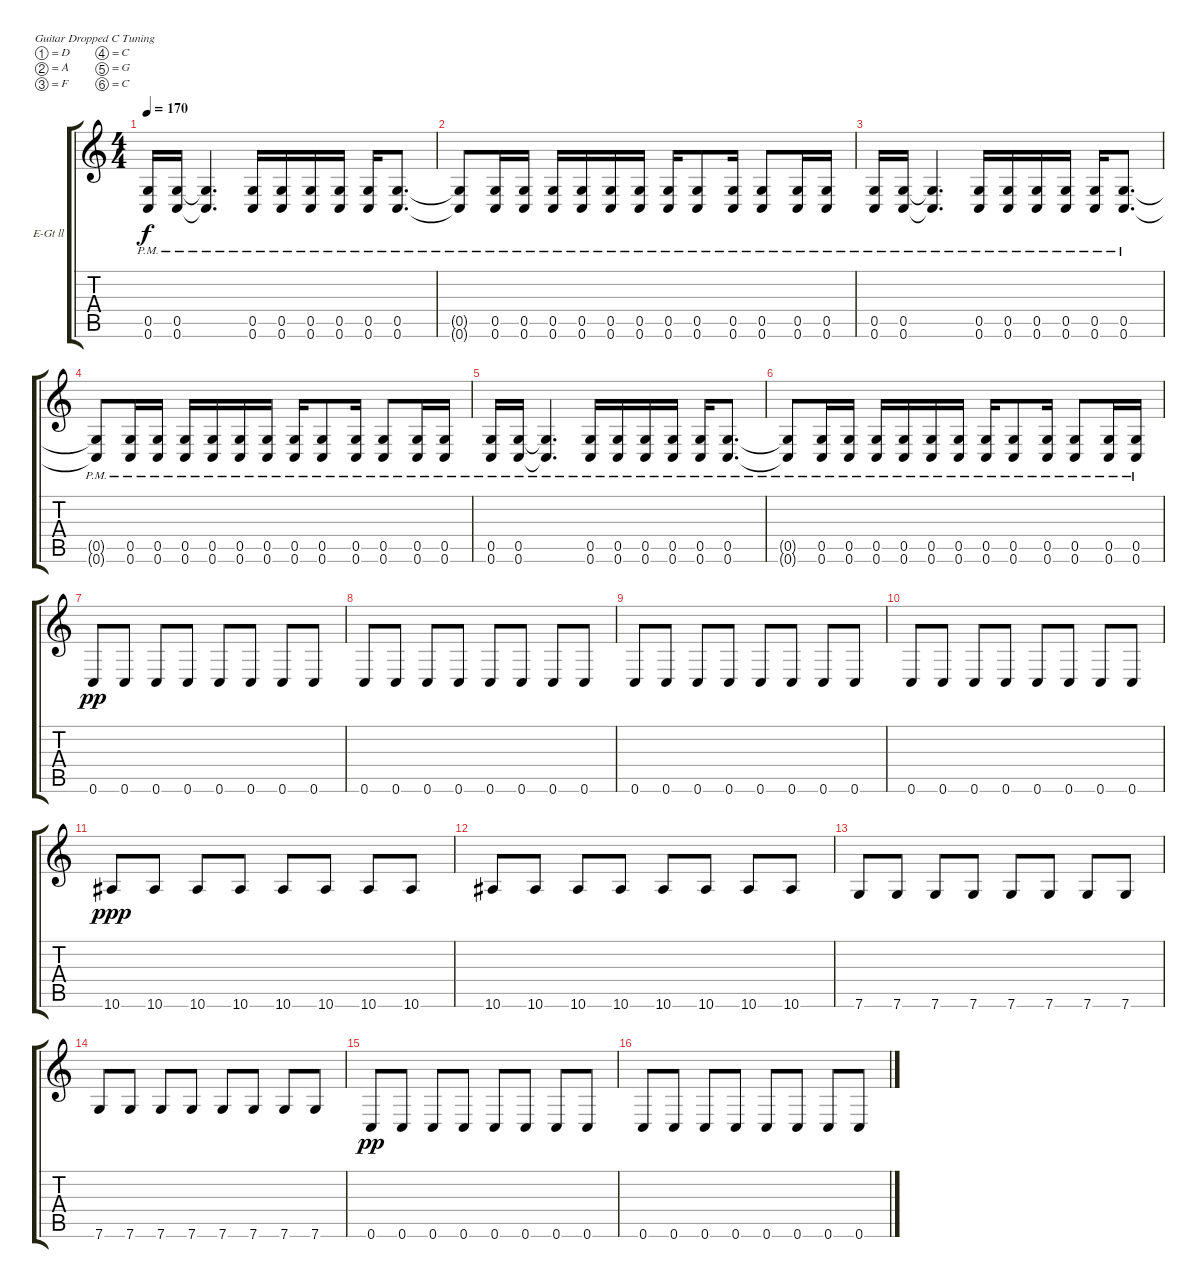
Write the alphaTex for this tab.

\defaultSystemsLayout 4
\bracketExtendMode groupsimilarinstruments
\firstSystemTrackNameOrientation horizontal
\otherSystemsTrackNameOrientation horizontal
\track ("Guitar ll" "E-Gt ll") {instrument overdrivenguitar}
\staff {score tabs}
\tuning (D4 A3 F3 C3 G2 C2)
\ts (4 4)
\tempo 170
\clef g2
\ks c
(0.6{pm} 0.5{pm}).16{dy f} (0.6{pm} 0.5{pm}).16 (0.5{pm t} 0.6{pm t}).4{d} (0.6{pm} 0.5{pm}).16 (0.6{pm} 0.5{pm}).16 (0.6{pm} 0.5{pm}).16 (0.6{pm} 0.5{pm}).16 (0.6{pm} 0.5{pm}).16 (0.6{pm} 0.5{pm}).8{d} |
(0.6{pm t} 0.5{pm t}).8 (0.6{pm} 0.5{pm}).16 (0.6{pm} 0.5{pm}).16 (0.6{pm} 0.5{pm}).16 (0.6{pm} 0.5{pm}).16 (0.6{pm} 0.5{pm}).16 (0.6{pm} 0.5{pm}).16 (0.6{pm} 0.5{pm}).16 (0.6{pm} 0.5{pm}).8 (0.6{pm} 0.5{pm}).16 (0.6{pm} 0.5{pm}).8 (0.6{pm} 0.5{pm}).16 (0.6{pm} 0.5{pm}).16 |
(0.6{pm} 0.5{pm}).16 (0.6{pm} 0.5{pm}).16 (0.5{pm t} 0.6{pm t}).4{d} (0.6{pm} 0.5{pm}).16 (0.6{pm} 0.5{pm}).16 (0.6{pm} 0.5{pm}).16 (0.6{pm} 0.5{pm}).16 (0.6{pm} 0.5{pm}).16 (0.6{pm} 0.5{pm}).8{d} |
(0.6{pm t} 0.5{pm t}).8 (0.6{pm} 0.5{pm}).16 (0.6{pm} 0.5{pm}).16 (0.6{pm} 0.5{pm}).16 (0.6{pm} 0.5{pm}).16 (0.6{pm} 0.5{pm}).16 (0.6{pm} 0.5{pm}).16 (0.6{pm} 0.5{pm}).16 (0.6{pm} 0.5{pm}).8 (0.6{pm} 0.5{pm}).16 (0.6{pm} 0.5{pm}).8 (0.6{pm} 0.5{pm}).16 (0.6{pm} 0.5{pm}).16 |
(0.6{pm} 0.5{pm}).16 (0.6{pm} 0.5{pm}).16 (0.5{pm t} 0.6{pm t}).4{d} (0.6{pm} 0.5{pm}).16 (0.6{pm} 0.5{pm}).16 (0.6{pm} 0.5{pm}).16 (0.6{pm} 0.5{pm}).16 (0.6{pm} 0.5{pm}).16 (0.6{pm} 0.5{pm}).8{d} |
(0.6{pm t} 0.5{pm t}).8 (0.6{pm} 0.5{pm}).16 (0.6{pm} 0.5{pm}).16 (0.6{pm} 0.5{pm}).16 (0.6{pm} 0.5{pm}).16 (0.6{pm} 0.5{pm}).16 (0.6{pm} 0.5{pm}).16 (0.6{pm} 0.5{pm}).16 (0.6{pm} 0.5{pm}).8 (0.6{pm} 0.5{pm}).16 (0.6{pm} 0.5{pm}).8 (0.6{pm} 0.5{pm}).16 (0.6{pm} 0.5{pm}).16 |
0.6.8{dy pp} 0.6.8 0.6.8 0.6.8 0.6.8 0.6.8 0.6.8 0.6.8 |
0.6.8 0.6.8 0.6.8 0.6.8 0.6.8 0.6.8 0.6.8 0.6.8 |
0.6.8 0.6.8 0.6.8 0.6.8 0.6.8 0.6.8 0.6.8 0.6.8 |
0.6.8 0.6.8 0.6.8 0.6.8 0.6.8 0.6.8 0.6.8 0.6.8 |
10.6.8{dy ppp} 10.6.8 10.6.8 10.6.8 10.6.8 10.6.8 10.6.8 10.6.8 |
10.6.8 10.6.8 10.6.8 10.6.8 10.6.8 10.6.8 10.6.8 10.6.8 |
7.6.8 7.6.8 7.6.8 7.6.8 7.6.8 7.6.8 7.6.8 7.6.8 |
7.6.8 7.6.8 7.6.8 7.6.8 7.6.8 7.6.8 7.6.8 7.6.8 |
0.6.8{dy pp} 0.6.8 0.6.8 0.6.8 0.6.8 0.6.8 0.6.8 0.6.8 |
0.6.8 0.6.8 0.6.8 0.6.8 0.6.8 0.6.8 0.6.8 0.6.8
